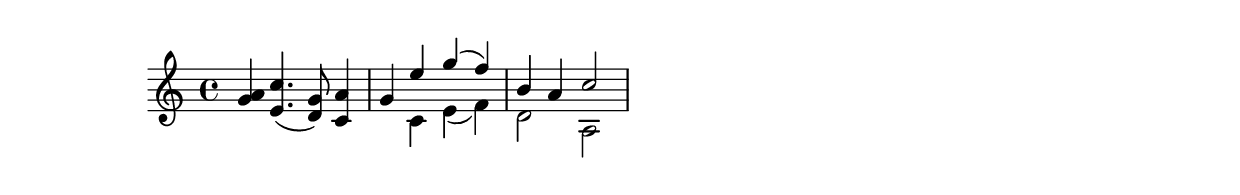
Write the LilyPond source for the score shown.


\version "2.7.39"

\header { texidoc = "

You can combine two parts on the same staff using the part
combiner. For vocal scores (hymns), there is no need to add solo/a2
texts, so they should be switched off.

" }

\score{
	\context Staff <<
		\time 4/4
		\partcombine 
			\relative c'' {
				a4 c4.(g8) a4 |
				g4 e' g(f) | 
				b, a c2
			}
			\relative c'' {
				g4 e4.(d8) c4 |
				g'4 c, e(f) |
				d2 a
			}
	>>
	\layout{
		line-width=140.\mm
		\context {
			\Voice
			printPartCombineTexts = ##f
		}
	}
}


